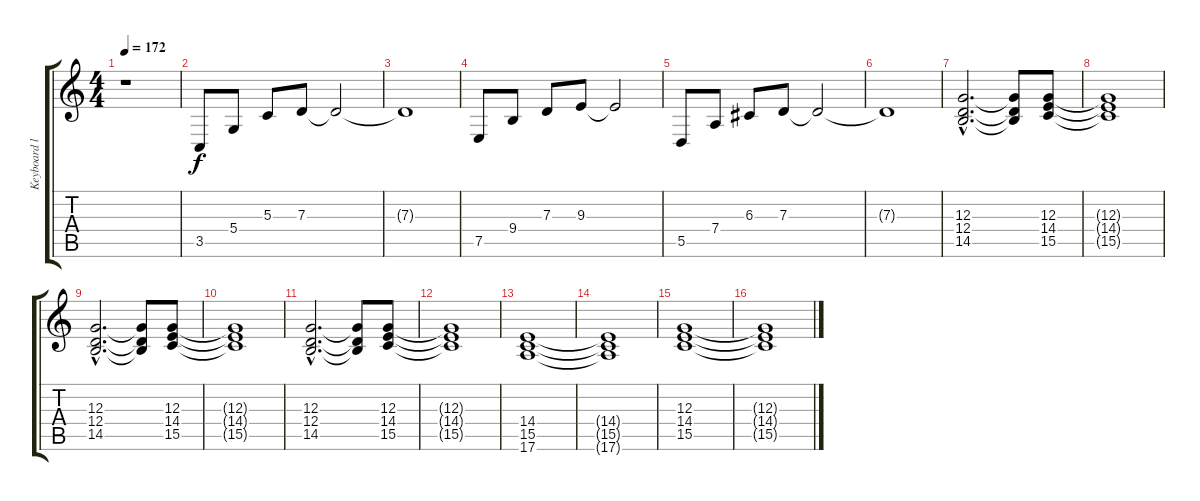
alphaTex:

\track ("Keyboard ll" "Keyboard l") {instrument rockorgan}
\staff {score tabs}
\tuning (E4 B3 G3 D3 A2 E2) {hide}
\ts (4 4)
\tempo 172
\clef g2
\ks c
r.1{dy f instrument rockorgan} |
3.5.8{volume 14 instrument acousticgrandpiano} 5.4.8 5.3.8 7.3.8 7.3{t}.2 |
7.3{t}.1 |
7.5.8 9.4.8 7.3.8 9.3.8 9.3{t}.2 |
5.5.8 7.4.8 6.3.8 7.3.8 7.3{t}.2 |
7.3{t}.1 |
(12.3{hac} 12.4{hac} 14.5{hac}).2{d volume 8 instrument rockorgan} (12.3{t} 12.4{t} 14.5{t}).8 (12.3 14.4 15.5).8 |
(12.3{t} 14.4{t} 15.5{t}).1 |
(12.3{hac} 12.4{hac} 14.5{hac}).2{d} (12.3{t} 12.4{t} 14.5{t}).8 (12.3 14.4 15.5).8 |
(12.3{t} 14.4{t} 15.5{t}).1 |
(12.3{hac} 12.4{hac} 14.5{hac}).2{d} (12.3{t} 12.4{t} 14.5{t}).8 (12.3 14.4 15.5).8 |
(12.3{t} 14.4{t} 15.5{t}).1 |
(14.4 15.5 17.6).1 |
(14.4{t} 15.5{t} 17.6{t}).1 |
(12.3 14.4 15.5).1 |
(12.3{t} 14.4{t} 15.5{t}).1
